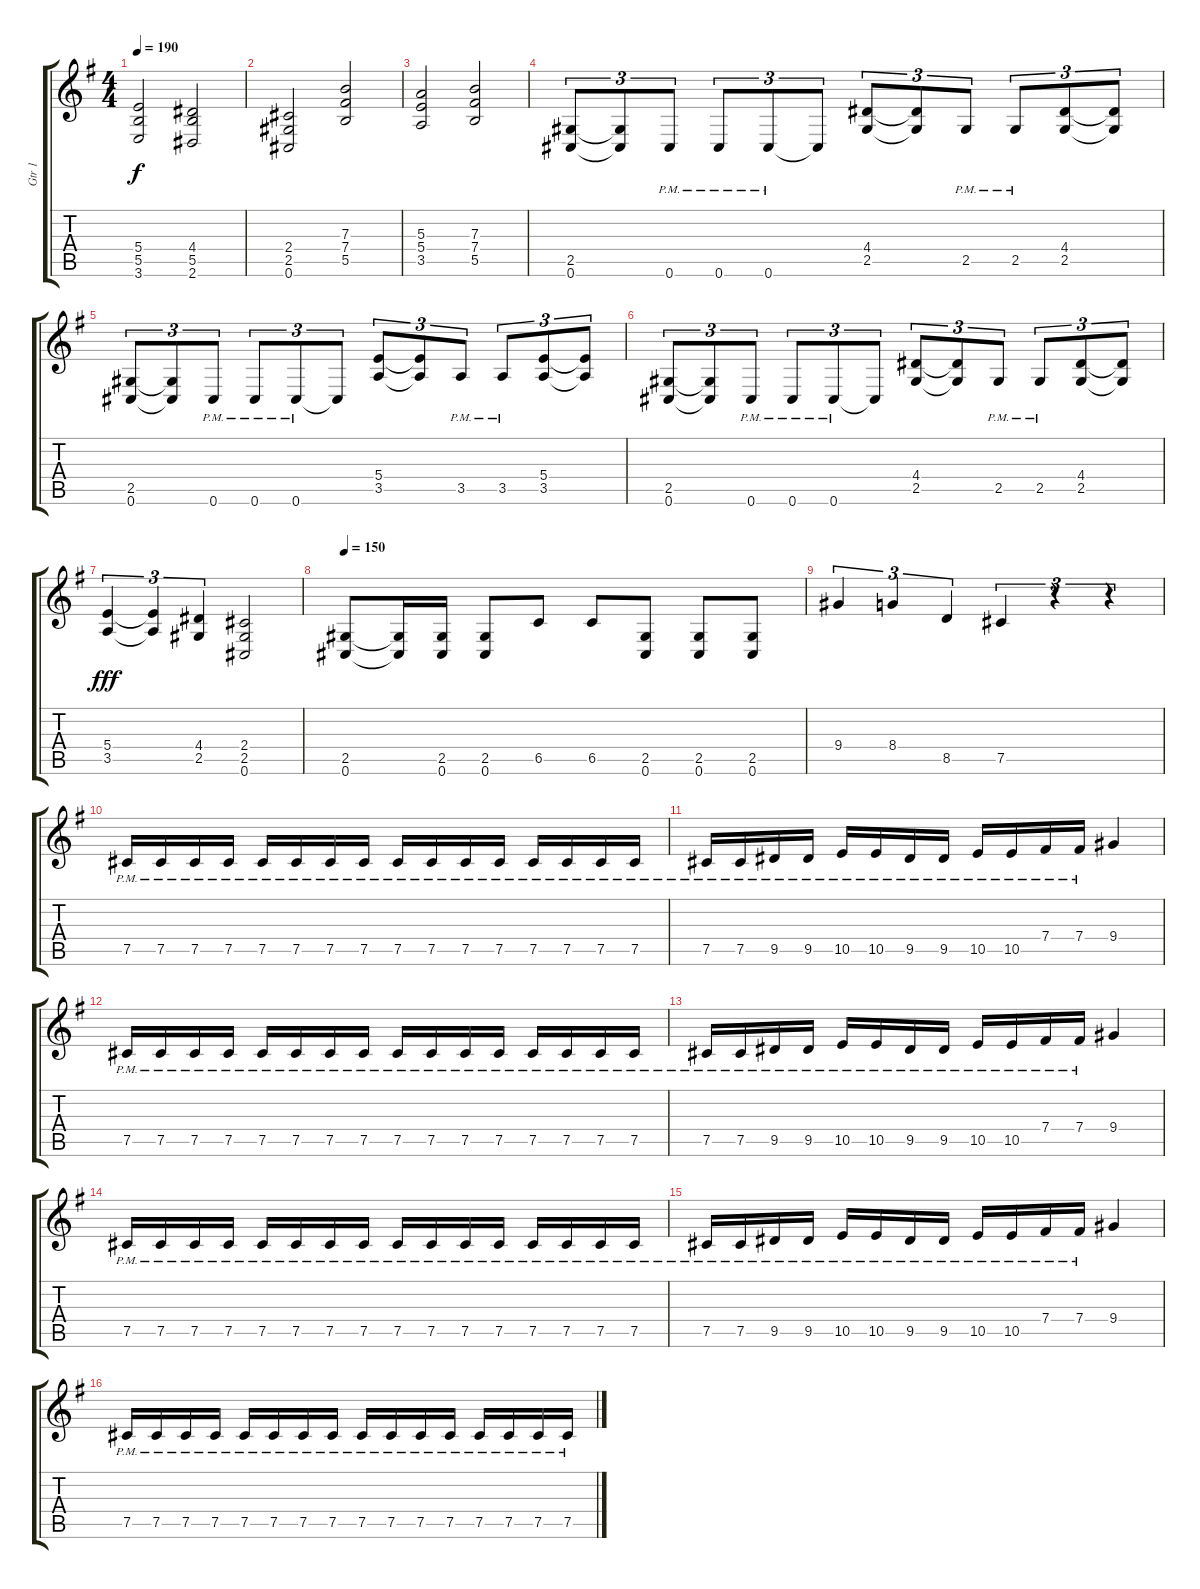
\track ("Gtr 1" "Gtr 1") {instrument distortionguitar}
\staff {score tabs}
\tuning (Db4 Ab3 E3 B2 Gb2 Db2) {hide}
\ts (4 4)
\tempo 190
\clef g2
\ks g
(5.4 5.5 3.6).2{dy f} (4.4 5.5 2.6).2 |
(2.4 2.5 0.6).2 (7.3 7.4 5.5).2 |
(5.3 5.4 3.5).2 (7.3 7.4 5.5).2 |
(2.5 0.6).8{tu (3 2)} (2.5{t} 0.6{t}).8{tu (3 2)} 0.6{pm}.8{tu (3 2)} 0.6{pm}.8{tu (3 2)} 0.6{pm}.8{tu (3 2)} 0.6{t}.8{tu (3 2)} (4.4 2.5).8{tu (3 2)} (4.4{t} 2.5{t}).8{tu (3 2)} 2.5{pm}.8{tu (3 2)} 2.5{pm}.8{tu (3 2)} (4.4 2.5).8{tu (3 2)} (4.4{t} 2.5{t}).8{tu (3 2)} |
(2.5 0.6).8{tu (3 2)} (2.5{t} 0.6{t}).8{tu (3 2)} 0.6{pm}.8{tu (3 2)} 0.6{pm}.8{tu (3 2)} 0.6{pm}.8{tu (3 2)} 0.6{t}.8{tu (3 2)} (5.4 3.5).8{tu (3 2)} (5.4{t} 3.5{t}).8{tu (3 2)} 3.5{pm}.8{tu (3 2)} 3.5{pm}.8{tu (3 2)} (5.4 3.5).8{tu (3 2)} (5.4{t} 3.5{t}).8{tu (3 2)} |
(2.5 0.6).8{tu (3 2)} (2.5{t} 0.6{t}).8{tu (3 2)} 0.6{pm}.8{tu (3 2)} 0.6{pm}.8{tu (3 2)} 0.6{pm}.8{tu (3 2)} 0.6{t}.8{tu (3 2)} (4.4 2.5).8{tu (3 2)} (4.4{t} 2.5{t}).8{tu (3 2)} 2.5{pm}.8{tu (3 2)} 2.5{pm}.8{tu (3 2)} (4.4 2.5).8{tu (3 2)} (4.4{t} 2.5{t}).8{tu (3 2)} |
(5.4 3.5).4{tu (3 2) dy fff} (5.4{t} 3.5{t}).4{tu (3 2)} (4.4 2.5).4{tu (3 2)} (2.4 2.5 0.6).2 |
\tempo 150
(2.5 0.6).8 (2.5{t} 0.6{t}).16 (2.5 0.6).16 (2.5 0.6).8 6.5.8 6.5.8 (2.5 0.6).8 (2.5 0.6).8 (2.5 0.6).8 |
9.4.4{tu (3 2)} 8.4.4{tu (3 2)} 8.5.4{tu (3 2)} 7.5.4{tu (3 2)} r.4{tu (3 2)} r.4{tu (3 2)} |
7.5{pm}.16 7.5{pm}.16 7.5{pm}.16 7.5{pm}.16 7.5{pm}.16 7.5{pm}.16 7.5{pm}.16 7.5{pm}.16 7.5{pm}.16 7.5{pm}.16 7.5{pm}.16 7.5{pm}.16 7.5{pm}.16 7.5{pm}.16 7.5{pm}.16 7.5{pm}.16 |
7.5{pm}.16 7.5{pm}.16 9.5{pm}.16 9.5{pm}.16 10.5{pm}.16 10.5{pm}.16 9.5{pm}.16 9.5{pm}.16 10.5{pm}.16 10.5{pm}.16 7.4{pm}.16 7.4{pm}.16 9.4.4 |
7.5{pm}.16 7.5{pm}.16 7.5{pm}.16 7.5{pm}.16 7.5{pm}.16 7.5{pm}.16 7.5{pm}.16 7.5{pm}.16 7.5{pm}.16 7.5{pm}.16 7.5{pm}.16 7.5{pm}.16 7.5{pm}.16 7.5{pm}.16 7.5{pm}.16 7.5{pm}.16 |
7.5{pm}.16 7.5{pm}.16 9.5{pm}.16 9.5{pm}.16 10.5{pm}.16 10.5{pm}.16 9.5{pm}.16 9.5{pm}.16 10.5{pm}.16 10.5{pm}.16 7.4{pm}.16 7.4{pm}.16 9.4.4 |
7.5{pm}.16 7.5{pm}.16 7.5{pm}.16 7.5{pm}.16 7.5{pm}.16 7.5{pm}.16 7.5{pm}.16 7.5{pm}.16 7.5{pm}.16 7.5{pm}.16 7.5{pm}.16 7.5{pm}.16 7.5{pm}.16 7.5{pm}.16 7.5{pm}.16 7.5{pm}.16 |
7.5{pm}.16 7.5{pm}.16 9.5{pm}.16 9.5{pm}.16 10.5{pm}.16 10.5{pm}.16 9.5{pm}.16 9.5{pm}.16 10.5{pm}.16 10.5{pm}.16 7.4{pm}.16 7.4{pm}.16 9.4.4 |
7.5{pm}.16 7.5{pm}.16 7.5{pm}.16 7.5{pm}.16 7.5{pm}.16 7.5{pm}.16 7.5{pm}.16 7.5{pm}.16 7.5{pm}.16 7.5{pm}.16 7.5{pm}.16 7.5{pm}.16 7.5{pm}.16 7.5{pm}.16 7.5{pm}.16 7.5{pm}.16
